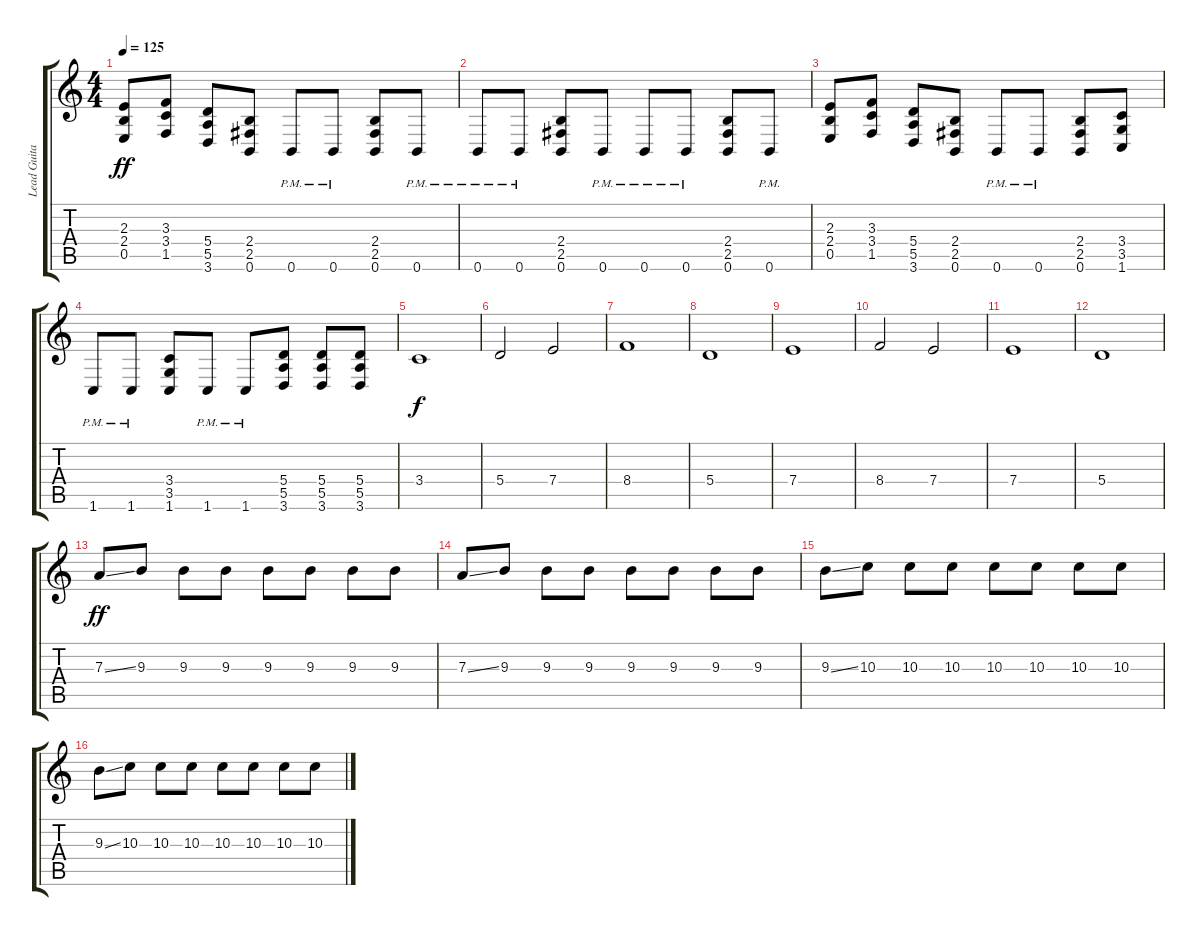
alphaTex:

\track ("Lead Guitar" "Lead Guita") {instrument distortionguitar}
\staff {score tabs}
\tuning (B3 Gb3 D3 A2 E2 B1) {hide}
\ts (4 4)
\tempo 125
\clef g2
\ks c
(2.3 2.4 0.5).8{dy ff} (3.3 3.4 1.5).8 (5.4 5.5 3.6).8 (2.4 2.5 0.6).8 0.6{pm}.8 0.6{pm}.8 (2.4 2.5 0.6).8 0.6{pm}.8 |
0.6{pm}.8 0.6{pm}.8 (2.4 2.5 0.6).8 0.6{pm}.8 0.6{pm}.8 0.6{pm}.8 (2.4 2.5 0.6).8 0.6{pm}.8 |
(2.3 2.4 0.5).8 (3.3 3.4 1.5).8 (5.4 5.5 3.6).8 (2.4 2.5 0.6).8 0.6{pm}.8 0.6{pm}.8 (2.4 2.5 0.6).8 (3.4 3.5 1.6).8 |
1.6{pm}.8 1.6{pm}.8 (3.4 3.5 1.6).8 1.6{pm}.8 1.6{pm}.8 (5.4 5.5 3.6).8 (5.4 5.5 3.6).8 (5.4 5.5 3.6).8 |
3.4.1{dy f} |
5.4.2 7.4.2 |
8.4.1 |
5.4.1 |
7.4.1 |
8.4.2 7.4.2 |
7.4.1 |
5.4.1 |
7.3{ss}.8{dy ff} 9.3.8 9.3.8 9.3.8 9.3.8 9.3.8 9.3.8 9.3.8 |
7.3{ss}.8 9.3.8 9.3.8 9.3.8 9.3.8 9.3.8 9.3.8 9.3.8 |
9.3{ss}.8 10.3.8 10.3.8 10.3.8 10.3.8 10.3.8 10.3.8 10.3.8 |
9.3{ss}.8 10.3.8 10.3.8 10.3.8 10.3.8 10.3.8 10.3.8 10.3.8
